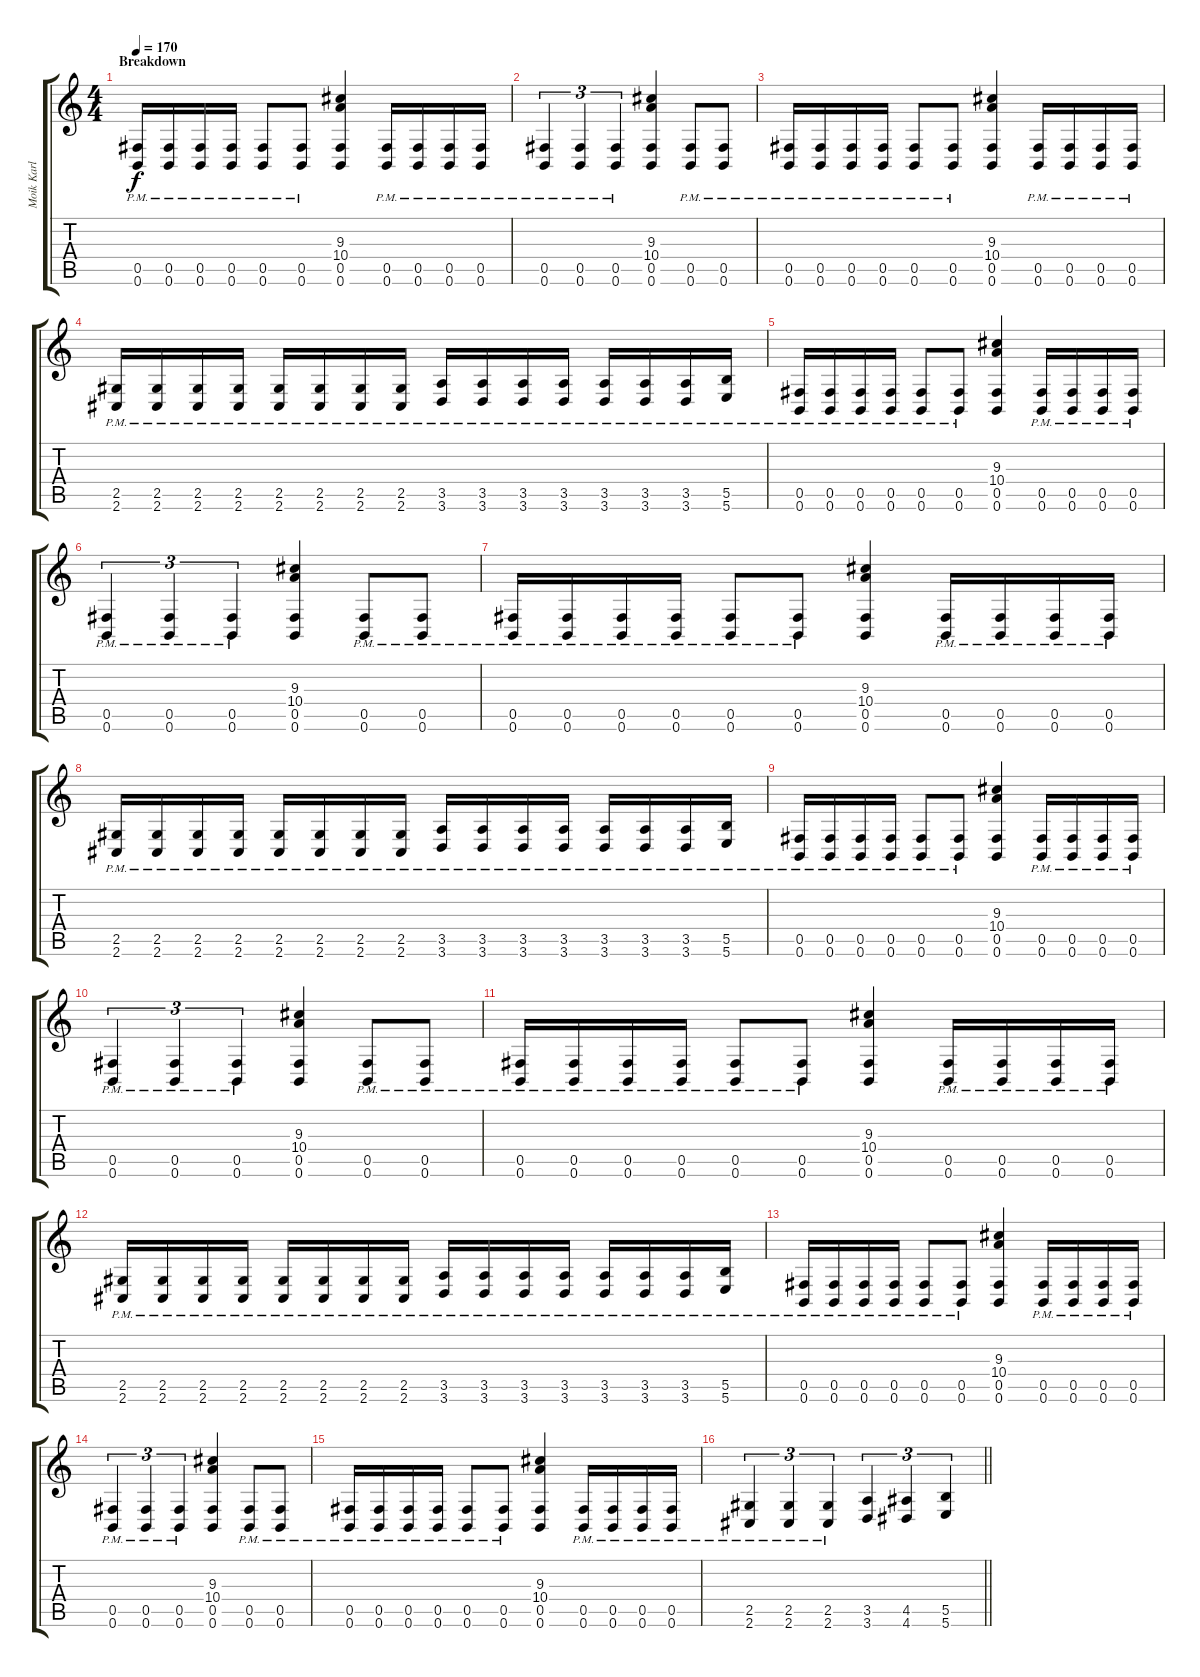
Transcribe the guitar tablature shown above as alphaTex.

\track ("Moik Karl" "Moik Karl") {instrument distortionguitar}
\staff {score tabs}
\tuning (Db4 Ab3 E3 B2 Gb2 B1) {hide}
\ts (4 4)
\section ("" "Breakdown")
\tempo 170
\clef g2
\ks c
(0.5{pm} 0.6{pm}).16{dy f} (0.5{pm} 0.6{pm}).16 (0.5{pm} 0.6{pm}).16 (0.5{pm} 0.6{pm}).16 (0.5{pm} 0.6{pm}).8 (0.5{pm} 0.6{pm}).8 (9.3 10.4 0.5 0.6).4 (0.5{pm} 0.6{pm}).16 (0.5{pm} 0.6{pm}).16 (0.5{pm} 0.6{pm}).16 (0.5{pm} 0.6{pm}).16 |
(0.5{pm} 0.6{pm}).4{tu (3 2)} (0.5{pm} 0.6{pm}).4{tu (3 2)} (0.5{pm} 0.6{pm}).4{tu (3 2)} (9.3 10.4 0.5 0.6).4 (0.5{pm} 0.6{pm}).8 (0.5{pm} 0.6{pm}).8 |
(0.5{pm} 0.6{pm}).16 (0.5{pm} 0.6{pm}).16 (0.5{pm} 0.6{pm}).16 (0.5{pm} 0.6{pm}).16 (0.5{pm} 0.6{pm}).8 (0.5{pm} 0.6{pm}).8 (9.3 10.4 0.5 0.6).4 (0.5{pm} 0.6{pm}).16 (0.5{pm} 0.6{pm}).16 (0.5{pm} 0.6{pm}).16 (0.5{pm} 0.6{pm}).16 |
(2.5{pm} 2.6{pm}).16 (2.5{pm} 2.6{pm}).16 (2.5{pm} 2.6{pm}).16 (2.5{pm} 2.6{pm}).16 (2.5{pm} 2.6{pm}).16 (2.5{pm} 2.6{pm}).16 (2.5{pm} 2.6{pm}).16 (2.5{pm} 2.6{pm}).16 (3.5{pm} 3.6{pm}).16 (3.5{pm} 3.6{pm}).16 (3.5{pm} 3.6{pm}).16 (3.5{pm} 3.6{pm}).16 (3.5{pm} 3.6{pm}).16 (3.5{pm} 3.6{pm}).16 (3.5{pm} 3.6{pm}).16 (5.5{pm} 5.6{pm}).16 |
(0.5{pm} 0.6{pm}).16 (0.5{pm} 0.6{pm}).16 (0.5{pm} 0.6{pm}).16 (0.5{pm} 0.6{pm}).16 (0.5{pm} 0.6{pm}).8 (0.5{pm} 0.6{pm}).8 (9.3 10.4 0.5 0.6).4 (0.5{pm} 0.6{pm}).16 (0.5{pm} 0.6{pm}).16 (0.5{pm} 0.6{pm}).16 (0.5{pm} 0.6{pm}).16 |
(0.5{pm} 0.6{pm}).4{tu (3 2)} (0.5{pm} 0.6{pm}).4{tu (3 2)} (0.5{pm} 0.6{pm}).4{tu (3 2)} (9.3 10.4 0.5 0.6).4 (0.5{pm} 0.6{pm}).8 (0.5{pm} 0.6{pm}).8 |
(0.5{pm} 0.6{pm}).16 (0.5{pm} 0.6{pm}).16 (0.5{pm} 0.6{pm}).16 (0.5{pm} 0.6{pm}).16 (0.5{pm} 0.6{pm}).8 (0.5{pm} 0.6{pm}).8 (9.3 10.4 0.5 0.6).4 (0.5{pm} 0.6{pm}).16 (0.5{pm} 0.6{pm}).16 (0.5{pm} 0.6{pm}).16 (0.5{pm} 0.6{pm}).16 |
(2.5{pm} 2.6{pm}).16 (2.5{pm} 2.6{pm}).16 (2.5{pm} 2.6{pm}).16 (2.5{pm} 2.6{pm}).16 (2.5{pm} 2.6{pm}).16 (2.5{pm} 2.6{pm}).16 (2.5{pm} 2.6{pm}).16 (2.5{pm} 2.6{pm}).16 (3.5{pm} 3.6{pm}).16 (3.5{pm} 3.6{pm}).16 (3.5{pm} 3.6{pm}).16 (3.5{pm} 3.6{pm}).16 (3.5{pm} 3.6{pm}).16 (3.5{pm} 3.6{pm}).16 (3.5{pm} 3.6{pm}).16 (5.5{pm} 5.6{pm}).16 |
(0.5{pm} 0.6{pm}).16 (0.5{pm} 0.6{pm}).16 (0.5{pm} 0.6{pm}).16 (0.5{pm} 0.6{pm}).16 (0.5{pm} 0.6{pm}).8 (0.5{pm} 0.6{pm}).8 (9.3 10.4 0.5 0.6).4 (0.5{pm} 0.6{pm}).16 (0.5{pm} 0.6{pm}).16 (0.5{pm} 0.6{pm}).16 (0.5{pm} 0.6{pm}).16 |
(0.5{pm} 0.6{pm}).4{tu (3 2)} (0.5{pm} 0.6{pm}).4{tu (3 2)} (0.5{pm} 0.6{pm}).4{tu (3 2)} (9.3 10.4 0.5 0.6).4 (0.5{pm} 0.6{pm}).8 (0.5{pm} 0.6{pm}).8 |
(0.5{pm} 0.6{pm}).16 (0.5{pm} 0.6{pm}).16 (0.5{pm} 0.6{pm}).16 (0.5{pm} 0.6{pm}).16 (0.5{pm} 0.6{pm}).8 (0.5{pm} 0.6{pm}).8 (9.3 10.4 0.5 0.6).4 (0.5{pm} 0.6{pm}).16 (0.5{pm} 0.6{pm}).16 (0.5{pm} 0.6{pm}).16 (0.5{pm} 0.6{pm}).16 |
(2.5{pm} 2.6{pm}).16 (2.5{pm} 2.6{pm}).16 (2.5{pm} 2.6{pm}).16 (2.5{pm} 2.6{pm}).16 (2.5{pm} 2.6{pm}).16 (2.5{pm} 2.6{pm}).16 (2.5{pm} 2.6{pm}).16 (2.5{pm} 2.6{pm}).16 (3.5{pm} 3.6{pm}).16 (3.5{pm} 3.6{pm}).16 (3.5{pm} 3.6{pm}).16 (3.5{pm} 3.6{pm}).16 (3.5{pm} 3.6{pm}).16 (3.5{pm} 3.6{pm}).16 (3.5{pm} 3.6{pm}).16 (5.5{pm} 5.6{pm}).16 |
(0.5{pm} 0.6{pm}).16 (0.5{pm} 0.6{pm}).16 (0.5{pm} 0.6{pm}).16 (0.5{pm} 0.6{pm}).16 (0.5{pm} 0.6{pm}).8 (0.5{pm} 0.6{pm}).8 (9.3 10.4 0.5 0.6).4 (0.5{pm} 0.6{pm}).16 (0.5{pm} 0.6{pm}).16 (0.5{pm} 0.6{pm}).16 (0.5{pm} 0.6{pm}).16 |
(0.5{pm} 0.6{pm}).4{tu (3 2)} (0.5{pm} 0.6{pm}).4{tu (3 2)} (0.5{pm} 0.6{pm}).4{tu (3 2)} (9.3 10.4 0.5 0.6).4 (0.5{pm} 0.6{pm}).8 (0.5{pm} 0.6{pm}).8 |
(0.5{pm} 0.6{pm}).16 (0.5{pm} 0.6{pm}).16 (0.5{pm} 0.6{pm}).16 (0.5{pm} 0.6{pm}).16 (0.5{pm} 0.6{pm}).8 (0.5{pm} 0.6{pm}).8 (9.3 10.4 0.5 0.6).4 (0.5{pm} 0.6{pm}).16 (0.5{pm} 0.6{pm}).16 (0.5{pm} 0.6{pm}).16 (0.5{pm} 0.6{pm}).16 |
\barLineRight lightlight
(2.5{pm} 2.6{pm}).4{tu (3 2)} (2.5{pm} 2.6{pm}).4{tu (3 2)} (2.5{pm} 2.6{pm}).4{tu (3 2)} (3.5 3.6).4{tu (3 2)} (4.5 4.6).4{tu (3 2)} (5.5 5.6).4{tu (3 2)}
